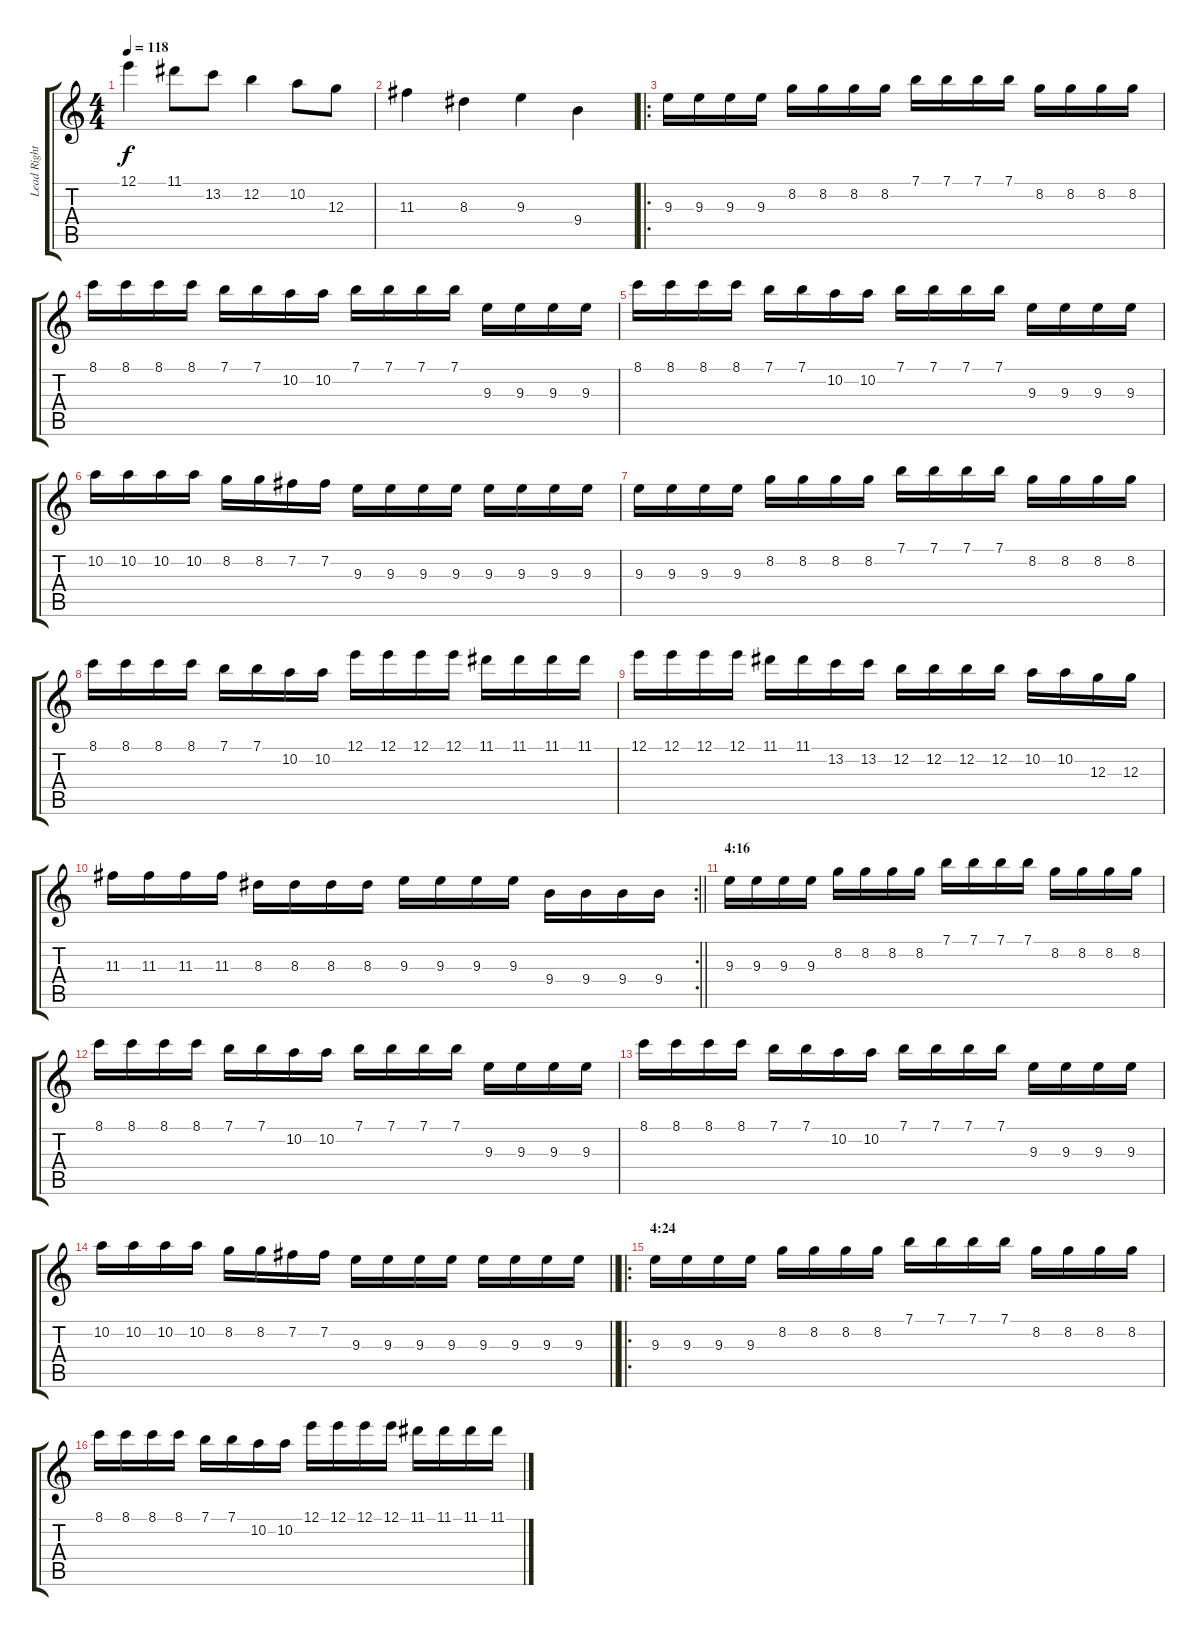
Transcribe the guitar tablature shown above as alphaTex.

\track ("Lead Right" "Lead Right") {instrument distortionguitar}
\staff {score tabs}
\tuning (E4 B3 G3 D3 A2 E2) {hide}
\ts (4 4)
\tempo 118
\clef g2
\ks c
12.1.4{dy f} 11.1.8 13.2.8 12.2.4 10.2.8 12.3.8 |
11.3.4 8.3.4 9.3.4 9.4.4 |
\ro
9.3.16 9.3.16 9.3.16 9.3.16 8.2.16 8.2.16 8.2.16 8.2.16 7.1.16 7.1.16 7.1.16 7.1.16 8.2.16 8.2.16 8.2.16 8.2.16 |
8.1.16 8.1.16 8.1.16 8.1.16 7.1.16 7.1.16 10.2.16 10.2.16 7.1.16 7.1.16 7.1.16 7.1.16 9.3.16 9.3.16 9.3.16 9.3.16 |
8.1.16 8.1.16 8.1.16 8.1.16 7.1.16 7.1.16 10.2.16 10.2.16 7.1.16 7.1.16 7.1.16 7.1.16 9.3.16 9.3.16 9.3.16 9.3.16 |
10.2.16 10.2.16 10.2.16 10.2.16 8.2.16 8.2.16 7.2.16 7.2.16 9.3.16 9.3.16 9.3.16 9.3.16 9.3.16 9.3.16 9.3.16 9.3.16 |
9.3.16 9.3.16 9.3.16 9.3.16 8.2.16 8.2.16 8.2.16 8.2.16 7.1.16 7.1.16 7.1.16 7.1.16 8.2.16 8.2.16 8.2.16 8.2.16 |
8.1.16 8.1.16 8.1.16 8.1.16 7.1.16 7.1.16 10.2.16 10.2.16 12.1.16 12.1.16 12.1.16 12.1.16 11.1.16 11.1.16 11.1.16 11.1.16 |
12.1.16 12.1.16 12.1.16 12.1.16 11.1.16 11.1.16 13.2.16 13.2.16 12.2.16 12.2.16 12.2.16 12.2.16 10.2.16 10.2.16 12.3.16 12.3.16 |
\rc 2
\barLineRight lightlight
11.3.16 11.3.16 11.3.16 11.3.16 8.3.16 8.3.16 8.3.16 8.3.16 9.3.16 9.3.16 9.3.16 9.3.16 9.4.16 9.4.16 9.4.16 9.4.16 |
\section ("" "4:16")
9.3.16 9.3.16 9.3.16 9.3.16 8.2.16 8.2.16 8.2.16 8.2.16 7.1.16 7.1.16 7.1.16 7.1.16 8.2.16 8.2.16 8.2.16 8.2.16 |
8.1.16 8.1.16 8.1.16 8.1.16 7.1.16 7.1.16 10.2.16 10.2.16 7.1.16 7.1.16 7.1.16 7.1.16 9.3.16 9.3.16 9.3.16 9.3.16 |
8.1.16 8.1.16 8.1.16 8.1.16 7.1.16 7.1.16 10.2.16 10.2.16 7.1.16 7.1.16 7.1.16 7.1.16 9.3.16 9.3.16 9.3.16 9.3.16 |
\barLineRight lightlight
10.2.16 10.2.16 10.2.16 10.2.16 8.2.16 8.2.16 7.2.16 7.2.16 9.3.16 9.3.16 9.3.16 9.3.16 9.3.16 9.3.16 9.3.16 9.3.16 |
\ro
\section ("" "4:24")
9.3.16 9.3.16 9.3.16 9.3.16 8.2.16 8.2.16 8.2.16 8.2.16 7.1.16 7.1.16 7.1.16 7.1.16 8.2.16 8.2.16 8.2.16 8.2.16 |
8.1.16 8.1.16 8.1.16 8.1.16 7.1.16 7.1.16 10.2.16 10.2.16 12.1.16 12.1.16 12.1.16 12.1.16 11.1.16 11.1.16 11.1.16 11.1.16
